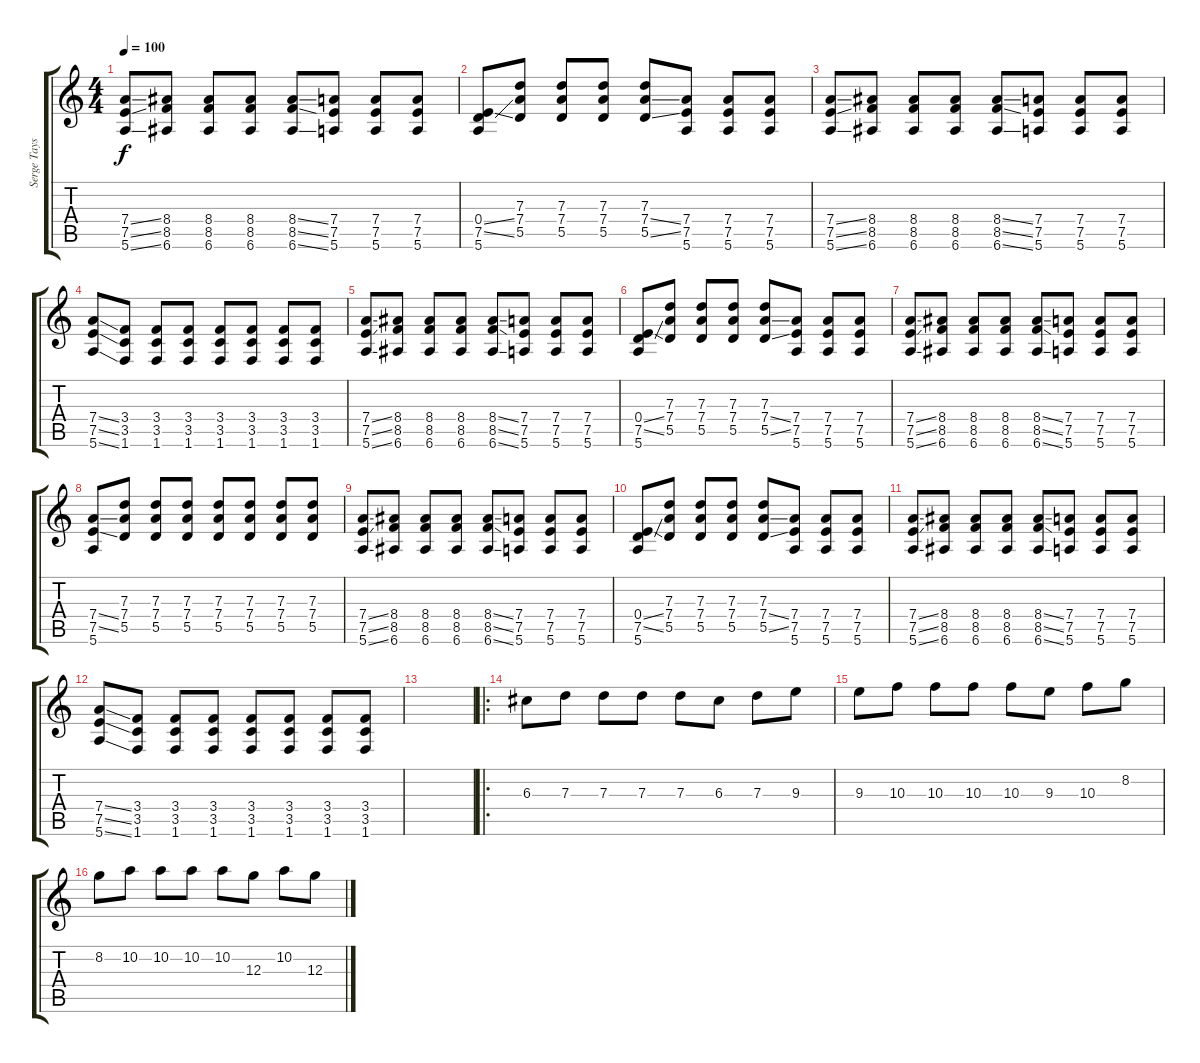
\track ("Serge Tayssot-Gay" "Serge Tays") {instrument distortionguitar}
\staff {score tabs}
\tuning (E4 B3 G3 D3 A2 E2) {hide}
\ts (4 4)
\tempo 100
\clef g2
\ks c
(7.4{ss} 7.5{ss} 5.6{ss}).8{dy f} (8.4 8.5 6.6).8 (8.4 8.5 6.6).8 (8.4 8.5 6.6).8 (8.4{ss} 8.5{ss} 6.6{ss}).8 (7.4 7.5 5.6).8 (7.4 7.5 5.6).8 (7.4 7.5 5.6).8 |
(0.4{ss} 7.5{ss} 5.6).8 (7.3 7.4 5.5).8 (7.3 7.4 5.5).8 (7.3 7.4 5.5).8 (7.3 7.4{ss} 5.5{ss}).8 (7.4 7.5 5.6).8 (7.4 7.5 5.6).8 (7.4 7.5 5.6).8 |
(7.4{ss} 7.5{ss} 5.6{ss}).8 (8.4 8.5 6.6).8 (8.4 8.5 6.6).8 (8.4 8.5 6.6).8 (8.4{ss} 8.5{ss} 6.6{ss}).8 (7.4 7.5 5.6).8 (7.4 7.5 5.6).8 (7.4 7.5 5.6).8 |
(7.4{ss} 7.5{ss} 5.6{ss}).8 (3.4 3.5 1.6).8 (3.4 3.5 1.6).8 (3.4 3.5 1.6).8 (3.4 3.5 1.6).8 (3.4 3.5 1.6).8 (3.4 3.5 1.6).8 (3.4 3.5 1.6).8 |
(7.4{ss} 7.5{ss} 5.6{ss}).8 (8.4 8.5 6.6).8 (8.4 8.5 6.6).8 (8.4 8.5 6.6).8 (8.4{ss} 8.5{ss} 6.6{ss}).8 (7.4 7.5 5.6).8 (7.4 7.5 5.6).8 (7.4 7.5 5.6).8 |
(0.4{ss} 7.5{ss} 5.6).8 (7.3 7.4 5.5).8 (7.3 7.4 5.5).8 (7.3 7.4 5.5).8 (7.3 7.4{ss} 5.5{ss}).8 (7.4 7.5 5.6).8 (7.4 7.5 5.6).8 (7.4 7.5 5.6).8 |
(7.4{ss} 7.5{ss} 5.6{ss}).8 (8.4 8.5 6.6).8 (8.4 8.5 6.6).8 (8.4 8.5 6.6).8 (8.4{ss} 8.5{ss} 6.6{ss}).8 (7.4 7.5 5.6).8 (7.4 7.5 5.6).8 (7.4 7.5 5.6).8 |
(7.4{ss} 7.5{ss} 5.6).8 (7.3 7.4 5.5).8 (7.3 7.4 5.5).8 (7.3 7.4 5.5).8 (7.3 7.4 5.5).8 (7.3 7.4 5.5).8 (7.3 7.4 5.5).8 (7.3 7.4 5.5).8 |
(7.4{ss} 7.5{ss} 5.6{ss}).8 (8.4 8.5 6.6).8 (8.4 8.5 6.6).8 (8.4 8.5 6.6).8 (8.4{ss} 8.5{ss} 6.6{ss}).8 (7.4 7.5 5.6).8 (7.4 7.5 5.6).8 (7.4 7.5 5.6).8 |
(0.4{ss} 7.5{ss} 5.6).8 (7.3 7.4 5.5).8 (7.3 7.4 5.5).8 (7.3 7.4 5.5).8 (7.3 7.4{ss} 5.5{ss}).8 (7.4 7.5 5.6).8 (7.4 7.5 5.6).8 (7.4 7.5 5.6).8 |
(7.4{ss} 7.5{ss} 5.6{ss}).8 (8.4 8.5 6.6).8 (8.4 8.5 6.6).8 (8.4 8.5 6.6).8 (8.4{ss} 8.5{ss} 6.6{ss}).8 (7.4 7.5 5.6).8 (7.4 7.5 5.6).8 (7.4 7.5 5.6).8 |
(7.4{ss} 7.5{ss} 5.6{ss}).8 (3.4 3.5 1.6).8 (3.4 3.5 1.6).8 (3.4 3.5 1.6).8 (3.4 3.5 1.6).8 (3.4 3.5 1.6).8 (3.4 3.5 1.6).8 (3.4 3.5 1.6).8 |
|
\ro
6.3.8 7.3.8 7.3.8 7.3.8 7.3.8 6.3.8 7.3.8 9.3.8 |
9.3.8 10.3.8 10.3.8 10.3.8 10.3.8 9.3.8 10.3.8 8.2.8 |
8.2.8 10.2.8 10.2.8 10.2.8 10.2.8 12.3.8 10.2.8 12.3.8
